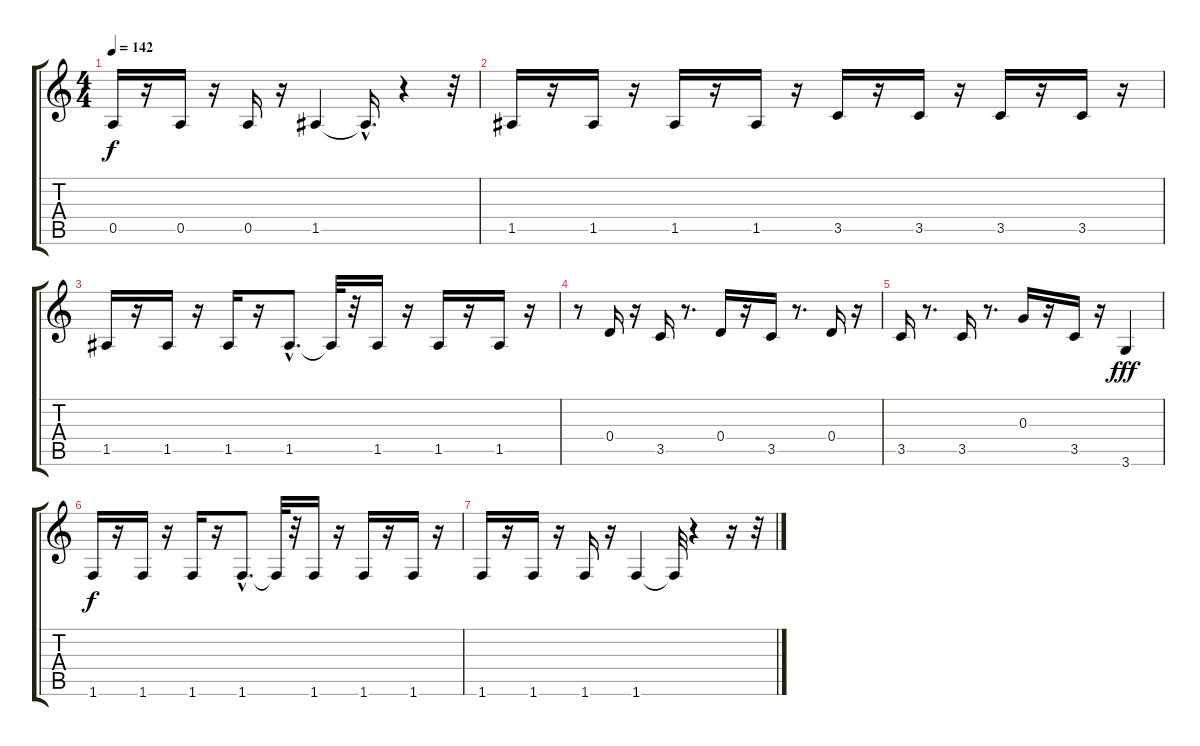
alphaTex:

\track "" {instrument distortionguitar}
\staff {score tabs}
\tuning (E4 B3 G3 D3 A2 E2) {hide}
\ts (4 4)
\tempo 142
\clef g2
\ks c
0.5.16{dy f} r.16 0.5.16 r.16 0.5.16 r.16 1.5.4 1.5{hac t}.16{d} r.4 r.32 |
1.5.16 r.16 1.5.16 r.16 1.5.16 r.16 1.5.16 r.16 3.5.16 r.16 3.5.16 r.16 3.5.16 r.16 3.5.16 r.16 |
1.5.16 r.16 1.5.16 r.16 1.5.16 r.16 1.5{hac}.8{d} 1.5{t}.32 r.32 1.5.16 r.16 1.5.16 r.16 1.5.16 r.16 |
r.8 0.4.16 r.16 3.5.16 r.8{d} 0.4.16 r.16 3.5.16 r.8{d} 0.4.16 r.16 |
3.5.16 r.8{d} 3.5.16 r.8{d} 0.3.16 r.16 3.5.16 r.16 3.6.4{dy fff} |
1.6.16{dy f} r.16 1.6.16 r.16 1.6.16 r.16 1.6{hac}.8{d} 1.6{t}.32 r.32 1.6.16 r.16 1.6.16 r.16 1.6.16 r.16 |
1.6.16 r.16 1.6.16 r.16 1.6.16 r.16 1.6.4 1.6{t}.32 r.4 r.16 r.32
